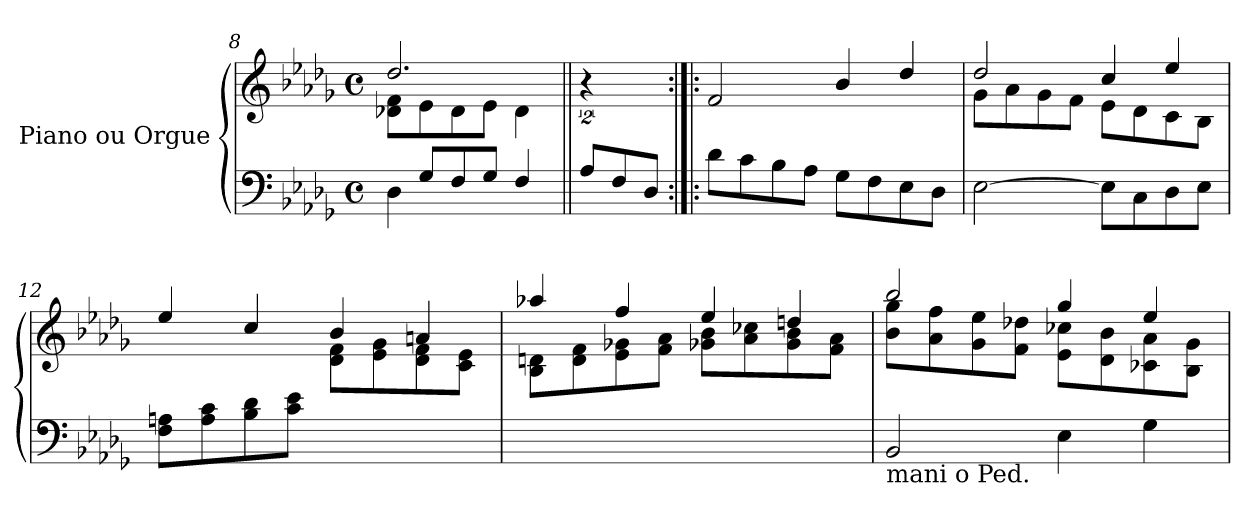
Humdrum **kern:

**kern	**kern
*part1	*part1
*staff2	*staff1
*I"Piano    ou Orgue	*
*clefF4	*clefG2
*k[b-e-a-d-g-]	*k[b-e-a-d-g-]
*D-:	*D-:
*M4/4	*M4/4
*met(c)	*met(c)
=8	=8
*^	*^
4D-\	8ryy	2.dd-/	8d-X\ 8f\L
.	8G-/L	.	8e-\
2ryy	8F/	.	8d-\
.	8G-/J	.	8e-\J
.	4F/	.	4d-\
=9||	=9||	=9||	=9||
!	!	!LO:TX:a:t=48	!
*v	*v	*	*
*	*v	*v
8A-/L	8%3r
8F/	.
8D-/J	.
!!LO:LB:g=z
=10:|!|:	=10:|!|:
8d-\L	2f/
8c\	.
8B-\	.
8A-\J	.
8G-\L	4b-/
8F\	.
8E-\	4dd-/
8D-\J	.
=11	=11
*	*^
[2E-\	2dd-/	8g-\L
.	.	8a-\
.	.	8g-\
.	.	8f\J
8E-\L]	4cc/	8e-\L
8C\	.	8d-\
8D-\	4ee-/	8c\
8E-\J	.	8B-\J
=12	=12	=12
8F\ 8An\L	4ee-/	2ryy
8A\ 8c\	.	.
8B-\ 8d-\	4cc/	.
8c\ 8e-\J	.	.
2ryy	4b-/	8d-\ 8f\L
.	.	8e-\ 8g-\
.	4an/	8d-\ 8f\
.	.	8c\ 8e-\J
=13	=13	=13
1ryy	4aa-X/	8B-\ 8dn\L
.	.	8d\ 8f\
.	4ff/	8e-\ 8g-X\
.	.	8f\ 8a-\J
.	4ee-/	8g-X\ 8b-\L
.	.	8a-\ 8cc-X\
.	4ddn/	8g-\ 8b-\
.	.	8f\ 8a-\J
=14	=14	=14
!LO:TX:b:t=mani o Ped.	!	!
2BB-/	2bb-/	8b-\ 8gg-\L
.	.	8a-\ 8ff\
.	.	8g-\ 8ee-\
.	.	8f\ 8dd-X\J
4E-\	4gg-/	8e-\ 8cc-X\L
.	.	8d-\ 8b-\
4G-\	4ee-/	8c-X\ 8a-\
.	.	8B-\ 8g-\J
*	*v	*v
=	=
*-	*-
